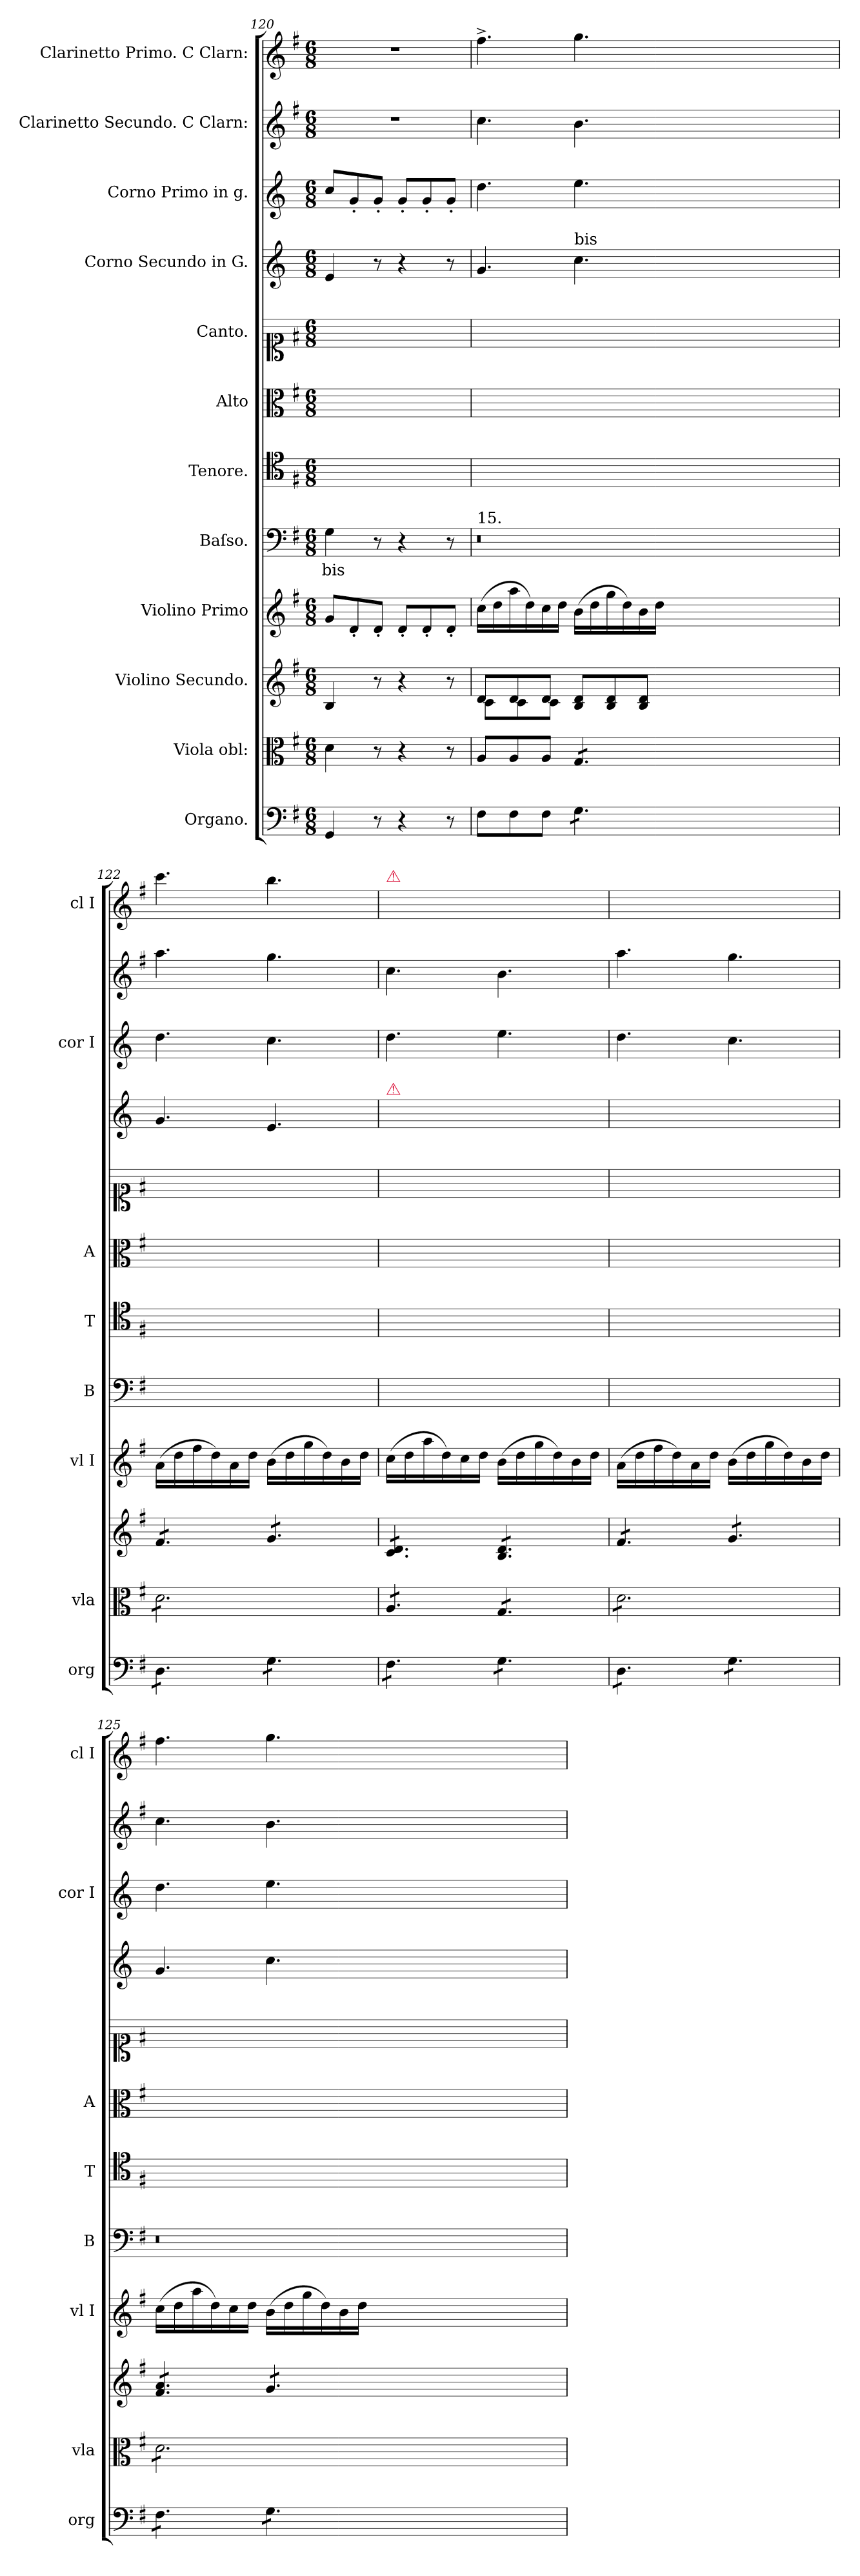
**kern	**dynam	**kern	**dynam	**kern	**dynam	**kern	**dynam	**kern	**text	**kern	**kern	**kern	**kern	**kern	**dynam	**kern	**dynam	**kern
*part12	*part12	*part11	*part11	*part10	*part10	*part9	*part9	*part8	*part8	*part7	*part6	*part5	*part4	*part3	*part3	*part2	*part2	*part1
*staff12	*staff12	*staff11	*staff11	*staff10	*staff10	*staff9	*staff9	*staff8	*staff8	*staff7	*staff6	*staff5	*staff4	*staff3	*staff3	*staff2	*staff2	*staff1
*I"Organo.	*	*I"Viola obl:	*	*I"Violino Secundo.	*	*I"Violino Primo	*	*I"Baſso.	*	*I"Tenore.	*I"Alto	*I"Canto.	*I"Corno Secundo in G.	*I"Corno Primo in g.	*	*I"Clarinetto Secundo. C Clarn:	*	*I"Clarinetto Primo. C Clarn:
*I'org	*	*I'vla	*	*	*	*I'vl I	*	*I'B	*	*I'T	*I'A	*	*	*I'cor I	*	*	*	*I'cl I
*clefF4	*	*clefC3	*	*clefG2	*	*clefG2	*	*clefF4	*	*clefC4	*clefC3	*clefC1	*clefG2	*clefG2	*	*clefG2	*	*clefG2
*	*	*	*	*	*	*	*	*	*	*	*	*	*ITrd3c5	*ITrd3c5	*	*	*	*
*k[f#]	*	*k[f#]	*	*k[f#]	*	*k[f#]	*	*k[f#]	*	*k[f#]	*k[f#]	*k[f#]	*k[f#]	*k[f#]	*	*k[f#]	*	*k[f#]
*G:	*	*G:	*	*G:	*	*G:	*	*G:	*	*G:	*G:	*G:	*G:	*G:	*	*G:	*	*G:
*M6/8	*	*M6/8	*	*M6/8	*	*M6/8	*	*M6/8	*	*M6/8	*M6/8	*M6/8	*M6/8	*M6/8	*	*M6/8	*	*M6/8
=120	=120	=120	=120	=120	=120	=120	=120	=120	=120	=120	=120	=120	=120	=120	=120	=120	=120	=120
4GG/	.	4d\	.	4B/	.	8g/L	.	4G\	-bis	2.ryy	2.ryy	2.ryy	4B/	8g\L	.	2.r	.	2.r
.	.	.	.	.	.	8d'/	.	.	.	.	.	.	.	8d'/	.	.	.	.
8r	.	8r	.	8r	.	8d'/J	.	8r	.	.	.	.	8r	8d'/J	.	.	.	.
4r	.	4r	.	4r	.	8d'/L	.	4r	.	.	.	.	4r	8d'/L	.	.	.	.
.	.	.	.	.	.	8d'/	.	.	.	.	.	.	.	8d'/	.	.	.	.
8r	.	8r	.	8r	.	8d'/J	.	8r	.	.	.	.	8r	8d'/J	.	.	.	.
=121	=121	=121	=121	=121	=121	=121	=121	=121	=121	=121	=121	=121	=121	=121	=121	=121	=121	=121
*	*	*	*	*^	*	*	*	*	*	*	*	*	*	*	*	*	*	*
!	!	!	!	!	!	!	!	!	!LO:TX:a:t=15.	!	!	!	!	!	!	!	!	!	!
!	!LO:DY:b	!	!LO:DY:a	!	!	!LO:DY:a	!	!LO:DY:b	!	!	!	!	!	!	!	!LO:DY:a	!	!LO:DY:a	!
8F#\L	for	8A/L	fort	8d/L	8c\L	forto	(16cc\LL	forto	0.r	.	2.ryy	2.ryy	2.ryy	4.d/	4.a\	for	4.cc\	for	4.ff#^\
.	.	.	.	.	.	.	16dd\	.	.	.	.	.	.	.	.	.	.	.	.
8F#\	.	8A/	.	8d/	8c\	.	16aa\	.	.	.	.	.	.	.	.	.	.	.	.
.	.	.	.	.	.	.	16dd\)	.	.	.	.	.	.	.	.	.	.	.	.
8F#\J	.	8A/J	.	8d/J	8c\J	.	16cc\	.	.	.	.	.	.	.	.	.	.	.	.
.	.	.	.	.	.	.	16dd\JJ	.	.	.	.	.	.	.	.	.	.	.	.
!	!	!	!	!	!	!	!	!	!	!	!	!	!	!LO:TX:a:t=bis	!	!	!	!	!
*tremolo	*	*	*	*	*	*	*	*	*	*	*	*	*	*	*	*	*	*	*
*	*	*tremolo	*	*	*	*	*	*	*	*	*	*	*	*	*	*	*	*	*
8G\L	.	8G/L	.	8B/ 8d/L	4ryy	.	(16b\LL	.	.	.	.	.	.	4.g\	4.b\	.	4.b\	.	4.gg\
.	.	.	.	.	.	.	16dd\	.	.	.	.	.	.	.	.	.	.	.	.
8G\	.	8G/	.	8B/ 8d/	.	.	16gg\	.	.	.	.	.	.	.	.	.	.	.	.
.	.	.	.	.	.	.	16dd\)	.	.	.	.	.	.	.	.	.	.	.	.
8G\J	.	8G/J	.	8B/ 8d/J	8ryy	.	16b\	.	.	.	.	.	.	.	.	.	.	.	.
.	.	.	.	.	.	.	16dd\JJ	.	.	.	.	.	.	.	.	.	.	.	.
0ryy	.	0ryy	.	0ryy	0ryy	.	0ryy	.	.	.	0ryy	0ryy	0ryy	0ryy	0ryy	.	0ryy	.	0ryy
4ryy	.	4ryy	.	4ryy	4ryy	.	4ryy	.	.	.	4ryy	4ryy	4ryy	4ryy	4ryy	.	4ryy	.	4ryy
*	*	*	*	*v	*v	*	*	*	*	*	*	*	*	*	*	*	*	*	*
=122	=122	=122	=122	=122	=122	=122	=122	=122	=122	=122	=122	=122	=122	=122	=122	=122	=122	=122
*	*	*	*	*tremolo	*	*	*	*	*	*	*	*	*	*	*	*	*	*
8D\L	.	8d\L	.	8f#/L	.	(16a\LL	.	2.ryy	.	2.ryy	2.ryy	2.ryy	4.d/	4.a\	.	4.aa\	.	4.ccc\
.	.	.	.	.	.	16dd\	.	.	.	.	.	.	.	.	.	.	.	.
8D\	.	8d\	.	8f#/	.	16ff#\	.	.	.	.	.	.	.	.	.	.	.	.
.	.	.	.	.	.	16dd\)	.	.	.	.	.	.	.	.	.	.	.	.
8D\J	.	8d\	.	8f#/J	.	16a\	.	.	.	.	.	.	.	.	.	.	.	.
.	.	.	.	.	.	16dd\JJ	.	.	.	.	.	.	.	.	.	.	.	.
8G\L	.	8d\	.	8g/L	.	(16b\LL	.	.	.	.	.	.	4.B/	4.g\	.	4.gg\	.	4.bb\
.	.	.	.	.	.	16dd\	.	.	.	.	.	.	.	.	.	.	.	.
8G\	.	8d\	.	8g/	.	16gg\	.	.	.	.	.	.	.	.	.	.	.	.
.	.	.	.	.	.	16dd\)	.	.	.	.	.	.	.	.	.	.	.	.
8G\J	.	8d\J	.	8g/J	.	16b\	.	.	.	.	.	.	.	.	.	.	.	.
.	.	.	.	.	.	16dd\JJ	.	.	.	.	.	.	.	.	.	.	.	.
=123	=123	=123	=123	=123	=123	=123	=123	=123	=123	=123	=123	=123	=123	=123	=123	=123	=123	=123
!	!	!	!	!	!	!	!	!	!	!	!	!	!	!	!	!	!	!LO:TX:a:color=crimson:t=⚠
!	!	!	!	!	!	!	!	!	!	!	!	!	!LO:TX:a:color=crimson:t=⚠	!	!	!	!	!
8F#\L	.	8A/L	.	8c/ 8d/L	.	(16ccLL	.	2.ryy	.	2.ryy	2.ryy	2.ryy	4.d/yy	4.a\	.	4.cc\	.	4.ff#\yy
.	.	.	.	.	.	16dd\	.	.	.	.	.	.	.	.	.	.	.	.
8F#\	.	8A/	.	8c/ 8d/	.	16aa\	.	.	.	.	.	.	.	.	.	.	.	.
.	.	.	.	.	.	16dd)	.	.	.	.	.	.	.	.	.	.	.	.
8F#\J	.	8A/J	.	8c/ 8d/J	.	16cc	.	.	.	.	.	.	.	.	.	.	.	.
.	.	.	.	.	.	16ddJJ	.	.	.	.	.	.	.	.	.	.	.	.
8G\L	.	8G/L	.	8B/ 8d/L	.	(16bLL	.	.	.	.	.	.	4.g\yy	4.b\	.	4.b\	.	4.gg\yy
.	.	.	.	.	.	16dd\	.	.	.	.	.	.	.	.	.	.	.	.
8G\	.	8G/	.	8B/ 8d/	.	16gg\	.	.	.	.	.	.	.	.	.	.	.	.
.	.	.	.	.	.	16dd)	.	.	.	.	.	.	.	.	.	.	.	.
8G\J	.	8G/J	.	8B/ 8d/J	.	16b	.	.	.	.	.	.	.	.	.	.	.	.
.	.	.	.	.	.	16ddJJ	.	.	.	.	.	.	.	.	.	.	.	.
=124	=124	=124	=124	=124	=124	=124	=124	=124	=124	=124	=124	=124	=124	=124	=124	=124	=124	=124
8D\L	.	8d\L	.	8f#/L	.	(16aLL	.	2.ryy	.	2.ryy	2.ryy	2.ryy	4.d/yy	4.a\	.	4.aa\	.	4.ccc\yy
.	.	.	.	.	.	16dd\	.	.	.	.	.	.	.	.	.	.	.	.
8D\	.	8d\	.	8f#/	.	16ff#\	.	.	.	.	.	.	.	.	.	.	.	.
.	.	.	.	.	.	16dd)	.	.	.	.	.	.	.	.	.	.	.	.
8D\J	.	8d\	.	8f#/J	.	16a	.	.	.	.	.	.	.	.	.	.	.	.
.	.	.	.	.	.	16ddJJ	.	.	.	.	.	.	.	.	.	.	.	.
8G\L	.	8d\	.	8g/L	.	(16bLL	.	.	.	.	.	.	4.B/yy	4.g\	.	4.gg\	.	4.bb\yy
.	.	.	.	.	.	16dd\	.	.	.	.	.	.	.	.	.	.	.	.
8G\	.	8d\	.	8g/	.	16gg\	.	.	.	.	.	.	.	.	.	.	.	.
.	.	.	.	.	.	16dd)	.	.	.	.	.	.	.	.	.	.	.	.
8G\J	.	8d\J	.	8g/J	.	16b	.	.	.	.	.	.	.	.	.	.	.	.
.	.	.	.	.	.	16ddJJ	.	.	.	.	.	.	.	.	.	.	.	.
=125	=125	=125	=125	=125	=125	=125	=125	=125	=125	=125	=125	=125	=125	=125	=125	=125	=125	=125
8F#\L	.	8d\L	.	8f#/ 8a/L	.	(16ccLL	.	0.r	.	2.ryy	2.ryy	2.ryy	4.d/	4.a\	.	4.cc\	.	4.ff#\
.	.	.	.	.	.	16dd\	.	.	.	.	.	.	.	.	.	.	.	.
8F#\	.	8d\	.	8f#/ 8a/	.	16aa\	.	.	.	.	.	.	.	.	.	.	.	.
.	.	.	.	.	.	16dd)	.	.	.	.	.	.	.	.	.	.	.	.
8F#\J	.	8d\	.	8f#/ 8a/J	.	16cc	.	.	.	.	.	.	.	.	.	.	.	.
.	.	.	.	.	.	16ddJJ	.	.	.	.	.	.	.	.	.	.	.	.
8G\L	.	8d\	.	8g/L	.	(16bLL	.	.	.	.	.	.	4.g\	4.b\	.	4.b\	.	4.gg\
.	.	.	.	.	.	16dd\	.	.	.	.	.	.	.	.	.	.	.	.
8G\	.	8d\	.	8g/	.	16gg\	.	.	.	.	.	.	.	.	.	.	.	.
.	.	.	.	.	.	16dd)	.	.	.	.	.	.	.	.	.	.	.	.
8G\J	.	8d\J	.	8g/J	.	16b	.	.	.	.	.	.	.	.	.	.	.	.
*	*	*	*	*Xtremolo	*	*	*	*	*	*	*	*	*	*	*	*	*	*
*	*	*Xtremolo	*	*	*	*	*	*	*	*	*	*	*	*	*	*	*	*
*Xtremolo	*	*	*	*	*	*	*	*	*	*	*	*	*	*	*	*	*	*
.	.	.	.	.	.	16ddJJ	.	.	.	.	.	.	.	.	.	.	.	.
0ryy	.	0ryy	.	0ryy	.	0ryy	.	.	.	0ryy	0ryy	0ryy	0ryy	0ryy	.	0ryy	.	0ryy
4ryy	.	4ryy	.	4ryy	.	4ryy	.	.	.	4ryy	4ryy	4ryy	4ryy	4ryy	.	4ryy	.	4ryy
=	=	=	=	=	=	=	=	=	=	=	=	=	=	=	=	=	=	=
*-	*-	*-	*-	*-	*-	*-	*-	*-	*-	*-	*-	*-	*-	*-	*-	*-	*-	*-
